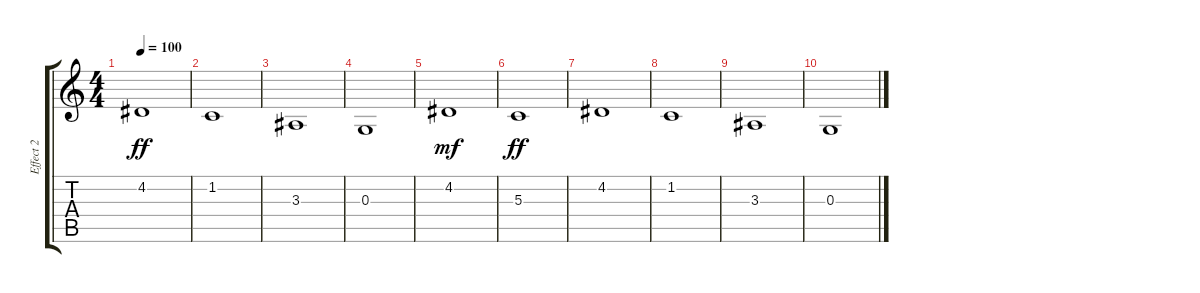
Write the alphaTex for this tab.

\track ("Effect 2" "Effect 2") {instrument choiraahs}
\staff {score tabs}
\tuning (E4 B3 G3 D3 A2 E2) {hide}
\ts (4 4)
\tempo 100
\clef g2
\ks c
4.2.1{dy ff} |
1.2.1 |
3.3.1 |
0.3.1 |
4.2.1{dy mf} |
5.3.1{dy ff} |
4.2.1 |
1.2.1 |
3.3.1 |
0.3.1
